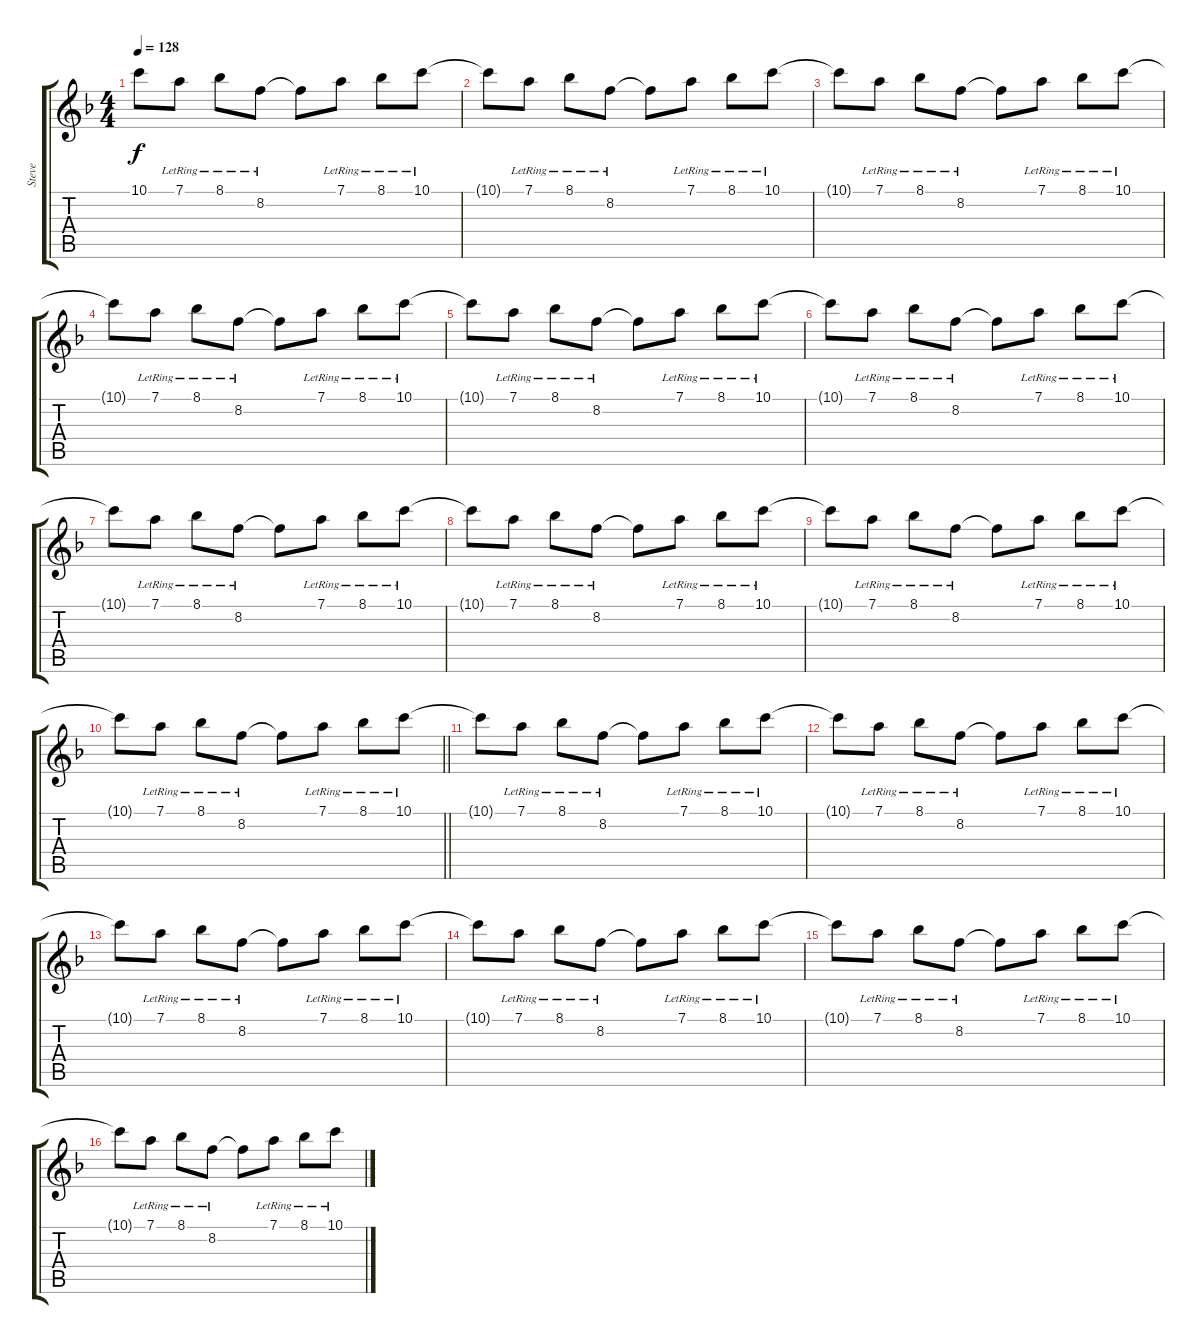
\track ("Steve" "Steve") {instrument electricguitarclean}
\staff {score tabs}
\tuning (D4 A3 F3 C3 G2 D2) {hide}
\ts (4 4)
\tempo 128
\clef g2
\ks dminor
10.1{t}.8{dy f} 7.1{lr}.8 8.1{lr}.8 8.2{lr}.8 8.2{t}.8 7.1{lr}.8 8.1{lr}.8 10.1{lr}.8 |
10.1{t}.8 7.1{lr}.8 8.1{lr}.8 8.2{lr}.8 8.2{t}.8 7.1{lr}.8 8.1{lr}.8 10.1{lr}.8 |
10.1{t}.8 7.1{lr}.8 8.1{lr}.8 8.2{lr}.8 8.2{t}.8 7.1{lr}.8 8.1{lr}.8 10.1{lr}.8 |
10.1{t}.8 7.1{lr}.8 8.1{lr}.8 8.2{lr}.8 8.2{t}.8 7.1{lr}.8 8.1{lr}.8 10.1{lr}.8 |
10.1{t}.8 7.1{lr}.8 8.1{lr}.8 8.2{lr}.8 8.2{t}.8 7.1{lr}.8 8.1{lr}.8 10.1{lr}.8 |
10.1{t}.8 7.1{lr}.8 8.1{lr}.8 8.2{lr}.8 8.2{t}.8 7.1{lr}.8 8.1{lr}.8 10.1{lr}.8 |
10.1{t}.8 7.1{lr}.8 8.1{lr}.8 8.2{lr}.8 8.2{t}.8 7.1{lr}.8 8.1{lr}.8 10.1{lr}.8 |
10.1{t}.8 7.1{lr}.8 8.1{lr}.8 8.2{lr}.8 8.2{t}.8 7.1{lr}.8 8.1{lr}.8 10.1{lr}.8 |
10.1{t}.8 7.1{lr}.8 8.1{lr}.8 8.2{lr}.8 8.2{t}.8 7.1{lr}.8 8.1{lr}.8 10.1{lr}.8 |
\barLineRight lightlight
10.1{t}.8 7.1{lr}.8 8.1{lr}.8 8.2{lr}.8 8.2{t}.8 7.1{lr}.8 8.1{lr}.8 10.1{lr}.8 |
10.1{t}.8 7.1{lr}.8 8.1{lr}.8 8.2{lr}.8 8.2{t}.8 7.1{lr}.8 8.1{lr}.8 10.1{lr}.8 |
10.1{t}.8 7.1{lr}.8 8.1{lr}.8 8.2{lr}.8 8.2{t}.8 7.1{lr}.8 8.1{lr}.8 10.1{lr}.8 |
10.1{t}.8 7.1{lr}.8 8.1{lr}.8 8.2{lr}.8 8.2{t}.8 7.1{lr}.8 8.1{lr}.8 10.1{lr}.8 |
10.1{t}.8 7.1{lr}.8 8.1{lr}.8 8.2{lr}.8 8.2{t}.8 7.1{lr}.8 8.1{lr}.8 10.1{lr}.8 |
10.1{t}.8 7.1{lr}.8 8.1{lr}.8 8.2{lr}.8 8.2{t}.8 7.1{lr}.8 8.1{lr}.8 10.1{lr}.8 |
10.1{t}.8 7.1{lr}.8 8.1{lr}.8 8.2{lr}.8 8.2{t}.8 7.1{lr}.8 8.1{lr}.8 10.1{lr}.8
